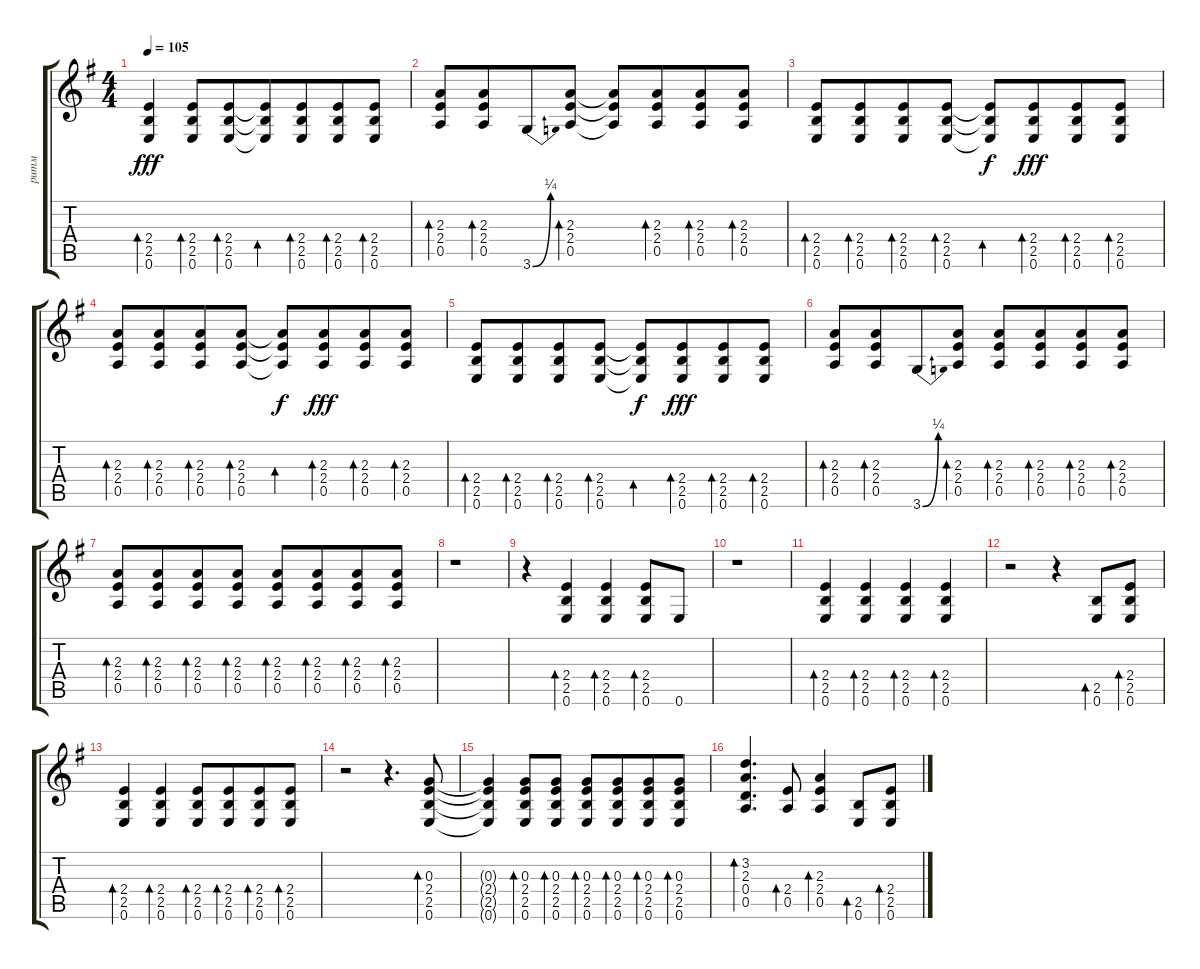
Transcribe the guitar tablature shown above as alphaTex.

\track ("ритм " "ритм ") {instrument distortionguitar}
\staff {score tabs}
\tuning (E4 B3 G3 D3 A2 E2) {hide}
\ts (4 4)
\tempo 105
\clef g2
\ks eminor
(2.4 2.5 0.6).4{bd 60 dy fff beam merge} (2.4 2.5 0.6).8{bd 60 beam merge} (2.4 2.5 0.6).8{bd 60 beam merge} (2.4{t} 2.5{t} 0.6{t}).8{bd 60 beam merge} (2.4 2.5 0.6).8{bd 60 beam merge} (2.4 2.5 0.6).8{bd 60 beam merge} (2.4 2.5 0.6).8{bd 60} |
(2.3 2.4 0.5).8{bd 60} (2.3 2.4 0.5).8{bd 60 beam merge} 3.6{be (bend 0 0 60 1)}.8 (2.3 2.4 0.5).8{bd 60} (2.3{t} 2.4{t} 0.5{t}).8 (2.3 2.4 0.5).8{bd 60 beam merge} (2.3 2.4 0.5).8{bd 60} (2.3 2.4 0.5).8{bd 60} |
(2.4 2.5 0.6).8{bd 60 beam merge} (2.4 2.5 0.6).8{bd 60 beam merge} (2.4 2.5 0.6).8{bd 60 beam merge} (2.4 2.5 0.6).8{bd 60 beam split} (2.4{t} 2.5{t} 0.6{t}).8{bd 60 dy f beam merge} (2.4 2.5 0.6).8{bd 60 dy fff beam merge} (2.4 2.5 0.6).8{bd 60 beam merge} (2.4 2.5 0.6).8{bd 60} |
(2.3 2.4 0.5).8{bd 60} (2.3 2.4 0.5).8{bd 60 beam merge} (2.3 2.4 0.5).8{bd 60} (2.3 2.4 0.5).8{bd 60 beam split} (2.3{t} 2.4{t} 0.5{t}).8{bd 60 dy f} (2.3 2.4 0.5).8{bd 60 dy fff beam merge} (2.3 2.4 0.5).8{bd 60} (2.3 2.4 0.5).8{bd 60} |
(2.4 2.5 0.6).8{bd 60 beam merge} (2.4 2.5 0.6).8{bd 60 beam merge} (2.4 2.5 0.6).8{bd 60 beam merge} (2.4 2.5 0.6).8{bd 60 beam split} (2.4{t} 2.5{t} 0.6{t}).8{bd 60 dy f beam merge} (2.4 2.5 0.6).8{bd 60 dy fff beam merge} (2.4 2.5 0.6).8{bd 60 beam merge} (2.4 2.5 0.6).8{bd 60} |
(2.3 2.4 0.5).8{bd 60} (2.3 2.4 0.5).8{bd 60 beam merge} 3.6{be (bend 0 0 60 1)}.8 (2.3 2.4 0.5).8{bd 60} (2.3 2.4 0.5).8{bd 60} (2.3 2.4 0.5).8{bd 60 beam merge} (2.3 2.4 0.5).8{bd 60} (2.3 2.4 0.5).8{bd 60} |
(2.3 2.4 0.5).8{bd 60} (2.3 2.4 0.5).8{bd 60 beam merge} (2.3 2.4 0.5).8{bd 60} (2.3 2.4 0.5).8{bd 60} (2.3 2.4 0.5).8{bd 60} (2.3 2.4 0.5).8{bd 60 beam merge} (2.3 2.4 0.5).8{bd 60} (2.3 2.4 0.5).8{bd 60} |
r.1 |
r.4 (2.4 2.5 0.6).4{bd 60} (2.4 2.5 0.6).4{bd 60} (2.4 2.5 0.6).8{bd 60} 0.6.8 |
r.1 |
(2.4 2.5 0.6).4{bd 60} (2.4 2.5 0.6).4{bd 60} (2.4 2.5 0.6).4{bd 60} (2.4 2.5 0.6).4{bd 60} |
r.2 r.4 (2.5 0.6).8{bd 60} (2.4 2.5 0.6).8{bd 60} |
(2.4 2.5 0.6).4{bd 60} (2.4 2.5 0.6).4{bd 60} (2.4 2.5 0.6).8{bd 60} (2.4 2.5 0.6).8{bd 60 beam merge} (2.4 2.5 0.6).8{bd 60} (2.4 2.5 0.6).8{bd 60} |
r.2 r.4{d} (0.3 2.4 2.5 0.6).8{bd 60} |
(0.3{t} 2.4{t} 2.5{t} 0.6{t}).4 (0.3 2.4 2.5 0.6).8{bd 60} (0.3 2.4 2.5 0.6).8{bd 60} (0.3 2.4 2.5 0.6).8{bd 60} (0.3 2.4 2.5 0.6).8{bd 60 beam merge} (0.3 2.4 2.5 0.6).8{bd 60} (0.3 2.4 2.5 0.6).8{bd 60} |
(3.2 2.3 0.4 0.5).4{d bd 60} (2.4 0.5).8{bd 60} (2.3 2.4 0.5).4{bd 60} (2.5 0.6).8{bd 60} (2.4 2.5 0.6).8{bd 60}
